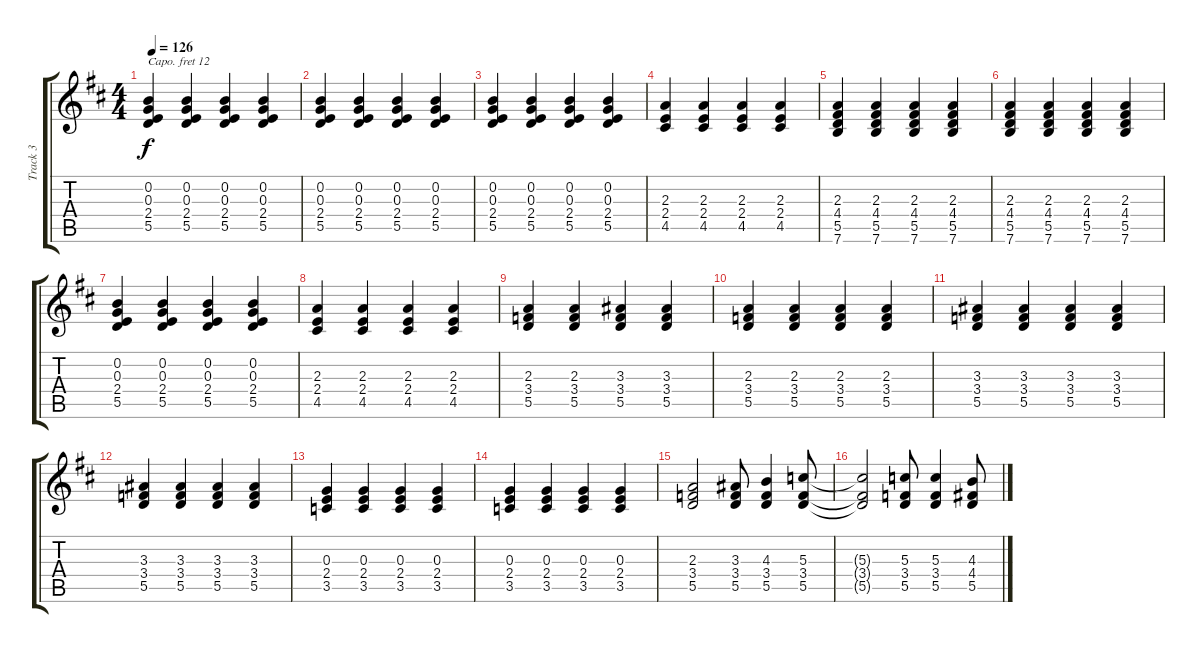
\track ("Track 3" "Track 3") {instrument acousticgrandpiano}
\staff {score tabs}
\capo 12
\tuning (E4 B3 G3 D3 A2 E2) {hide}
\ts (4 4)
\tempo 126
\clef g2
\ks d
(0.2 0.3 2.4 5.5).4{dy f} (0.2 0.3 2.4 5.5).4 (0.2 0.3 2.4 5.5).4 (0.2 0.3 2.4 5.5).4 |
(0.2 0.3 2.4 5.5).4 (0.2 0.3 2.4 5.5).4 (0.2 0.3 2.4 5.5).4 (0.2 0.3 2.4 5.5).4 |
(0.2 0.3 2.4 5.5).4 (0.2 0.3 2.4 5.5).4 (0.2 0.3 2.4 5.5).4 (0.2 0.3 2.4 5.5).4 |
(2.3 2.4 4.5).4 (2.3 2.4 4.5).4 (2.3 2.4 4.5).4 (2.3 2.4 4.5).4 |
(2.3 4.4 5.5 7.6).4 (2.3 4.4 5.5 7.6).4 (2.3 4.4 5.5 7.6).4 (2.3 4.4 5.5 7.6).4 |
(2.3 4.4 5.5 7.6).4 (2.3 4.4 5.5 7.6).4 (2.3 4.4 5.5 7.6).4 (2.3 4.4 5.5 7.6).4 |
(0.2 0.3 2.4 5.5).4 (0.2 0.3 2.4 5.5).4 (0.2 0.3 2.4 5.5).4 (0.2 0.3 2.4 5.5).4 |
(2.3 2.4 4.5).4 (2.3 2.4 4.5).4 (2.3 2.4 4.5).4 (2.3 2.4 4.5).4 |
(2.3 3.4 5.5).4 (2.3 3.4 5.5).4 (3.3 3.4 5.5).4 (3.3 3.4 5.5).4 |
(2.3 3.4 5.5).4 (2.3 3.4 5.5).4 (2.3 3.4 5.5).4 (2.3 3.4 5.5).4 |
(3.3 3.4 5.5).4 (3.3 3.4 5.5).4 (3.3 3.4 5.5).4 (3.3 3.4 5.5).4 |
(3.3 3.4 5.5).4 (3.3 3.4 5.5).4 (3.3 3.4 5.5).4 (3.3 3.4 5.5).4 |
(0.3 2.4 3.5).4 (0.3 2.4 3.5).4 (0.3 2.4 3.5).4 (0.3 2.4 3.5).4 |
(0.3 2.4 3.5).4 (0.3 2.4 3.5).4 (0.3 2.4 3.5).4 (0.3 2.4 3.5).4 |
(2.3 3.4 5.5).2 (3.3 3.4 5.5).8 (4.3 3.4 5.5).4 (5.3 3.4 5.5).8 |
(5.3{t} 3.4{t} 5.5{t}).2 (5.3 3.4 5.5).8 (5.3 3.4 5.5).4 (4.3 4.4 5.5).8
